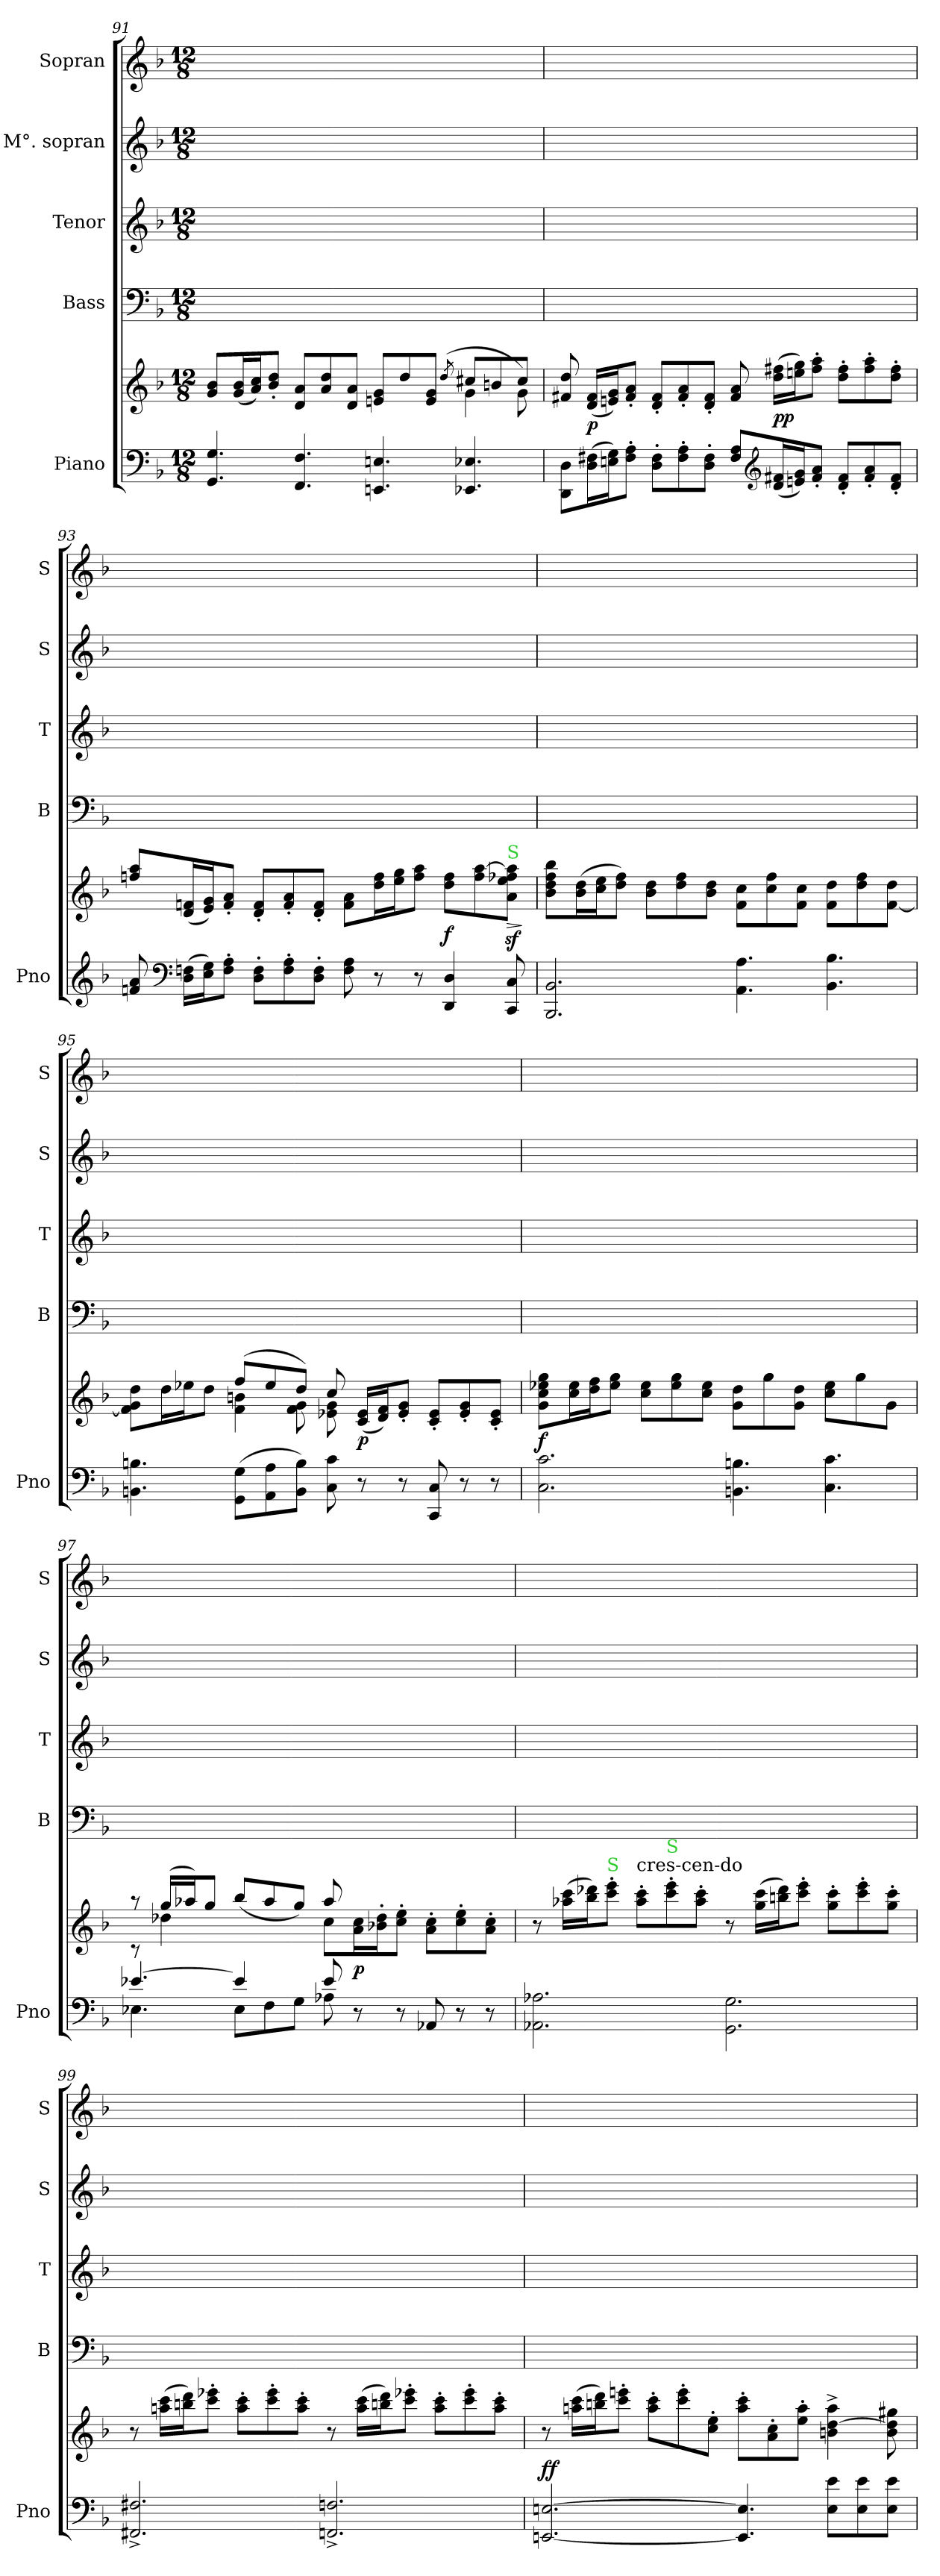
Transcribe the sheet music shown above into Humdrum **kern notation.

**kern	**kern	**dynam	**kern	**kern	**kern	**kern
*part5	*part5	*part5	*part4	*part3	*part2	*part1
*staff6	*staff5	*staff5/6	*staff4	*staff3	*staff2	*staff1
*I"Piano	*	*	*I"Bass	*I"Tenor	*I"M°. sopran	*I"Sopran
*I'Pno	*	*	*I'B	*I'T	*I'S	*I'S
*clefF4	*clefG2	*	*clefF4	*clefG2	*clefG2	*clefG2
*	*	*	*	*ITrd8c12	*	*
*k[b-]	*k[b-]	*	*k[b-]	*k[b-]	*k[b-]	*k[b-]
*d:	*d:	*	*d:	*d:	*d:	*d:
*M12/8	*M12/8	*	*M12/8	*M12/8	*M12/8	*M12/8
=91	=91	=91	=91	=91	=91	=91
*	*^	*	*	*	*	*
4.GG/ 4.G/	8g/ 8b-/L	2.ryy	.	1.ryy	1.ryy	1.ryy	1.ryy
.	(16g/ 16b-/L	.	.	.	.	.	.
.	16a/ 16cc/J)	.	.	.	.	.	.
.	8b-'/ 8dd'/J	.	.	.	.	.	.
4.FF/ 4.F/	8d/ 8a/L	.	.	.	.	.	.
.	8a/ 8dd/	.	.	.	.	.	.
.	8d/ 8a/J	.	.	.	.	.	.
4.EEn/ 4.En/	8en/ 8g/L	4.ryy	.	.	.	.	.
.	8dd/	.	.	.	.	.	.
.	8e/ 8g/J	.	.	.	.	.	.
.	(8qdd/	.	.	.	.	.	.
4.EE-X/ 4.E-X/	8cc#X/L	4g\	.	.	.	.	.
.	8bn/	.	.	.	.	.	.
.	8cc#/J)	8g\	.	.	.	.	.
*	*v	*v	*	*	*	*	*
=92	=92	=92	=92	=92	=92	=92
8DD\ 8D\L	8f#X/ 8dd/	.	1.ryy	1.ryy	1.ryy	1.ryy
(16D\ 16F#X\L	(16d/ 16f#/LL	p	.	.	.	.
16En\ 16G\J)	16en/ 16g/J)	.	.	.	.	.
8F#'\ 8A'\J	8f#'/ 8a'/J	.	.	.	.	.
8D'\ 8F#'\L	8d'/ 8f#'/L	.	.	.	.	.
8F#'\ 8A'\	8f#'/ 8a'/	.	.	.	.	.
8D'\ 8F#'\J	8d'/ 8f#'/J	.	.	.	.	.
8F#/ 8A/L	8f#/ 8a/	.	.	.	.	.
*clefG2	*	*	*	*	*	*
(16d/ 16f#X/L	(16dd\ 16ff#X\LL	pp	.	.	.	.
16en/ 16g/J)	16een\ 16gg\J)	.	.	.	.	.
8f#'/ 8a'/J	8ff#'\ 8aa'\J	.	.	.	.	.
8d'/ 8f#'/L	8dd'\ 8ff#'\L	.	.	.	.	.
8f#'/ 8a'/	8ff#'\ 8aa'\	.	.	.	.	.
8d'/ 8f#'/J	8dd'\ 8ff#'\J	.	.	.	.	.
=93	=93	=93	=93	=93	=93	=93
8fn/ 8a/	8ffn/ 8aa/L	.	1.ryy	1.ryy	1.ryy	1.ryy
*clefF4	*	*	*	*	*	*
(16D\ 16Fn\LL	(16d/ 16fn/L	.	.	.	.	.
16E\ 16G\J)	16e/ 16g/J)	.	.	.	.	.
8F'\ 8A'\J	8f'/ 8a'/J	.	.	.	.	.
8D'\ 8F'\L	8d'/ 8f'/L	.	.	.	.	.
8F'\ 8A'\	8f'/ 8a'/	.	.	.	.	.
8D'\ 8F'\J	8d'/ 8f'/J	.	.	.	.	.
8F\ 8A\	8f\ 8a\L	.	.	.	.	.
8r	16dd\ 16ff\L	.	.	.	.	.
.	16ee\ 16gg\J	.	.	.	.	.
8r	8ff\ 8aa\J	.	.	.	.	.
4DD/ 4D/	8dd\ 8ff\L	f	.	.	.	.
.	8ff\ [8aa\	.	.	.	.	.
!	!LO:TX:a:color=limegreen:t=S	!	!	!	!	!
!	!	!LO:HP:b	!	!	!	!
8CC/ 8C/	8az\ 8eez\ 8ff-Xz\ 8aa]z\J	>	.	.	.	.
.	.	]	.	.	.	.
=94	=94	=94	=94	=94	=94	=94
2.BBB-/ 2.BB-/	8b-\ 8dd\ 8ff\ 8bb-\L	.	1.ryy	1.ryy	1.ryy	1.ryy
.	(16b-\ 16dd\L	.	.	.	.	.
.	16cc\ 16ee\J	.	.	.	.	.
.	8dd\ 8ff\J)	.	.	.	.	.
.	8b-\ 8dd\L	.	.	.	.	.
.	8dd\ 8ff\	.	.	.	.	.
.	8b-\ 8dd\J	.	.	.	.	.
4.AA\ 4.A\	8f\ 8cc\L	.	.	.	.	.
.	8cc\ 8ff\	.	.	.	.	.
.	8f\ 8cc\J	.	.	.	.	.
4.BB-\ 4.B-\	8f\ 8dd\L	.	.	.	.	.
.	8dd\ 8ff\	.	.	.	.	.
.	[8f\ 8dd\J	.	.	.	.	.
=95	=95	=95	=95	=95	=95	=95
*	*^	*	*	*	*	*
4.BBn\ 4.Bn\	8f]\ 8g\ 8dd\L	4.ryy	.	1.ryy	1.ryy	1.ryy	1.ryy
.	16dd\L	.	.	.	.	.	.
.	16ee-X\J	.	.	.	.	.	.
.	8dd\J	.	.	.	.	.	.
(8GG\ 8G\L	(8ff/L	4f\ 4bn\	.	.	.	.	.
8AA\ 8A\	8ee-/	.	.	.	.	.	.
8BB\ 8B\J)	8dd/J)	8f\ 8g\	.	.	.	.	.
8C\ 8c\	8cc/	8e-X\ 8g\	.	.	.	.	.
8r	(16c/ 16e-/LL	4ryy	p	.	.	.	.
.	16d/ 16f/J)	.	.	.	.	.	.
8r	8e-'/ 8g'/J	.	.	.	.	.	.
8CC/ 8C/	8c'/ 8e-'/L	4.ryy	.	.	.	.	.
8r	8e-'/ 8g'/	.	.	.	.	.	.
8r	8c'/ 8e-'/J	.	.	.	.	.	.
*	*v	*v	*	*	*	*	*
=96	=96	=96	=96	=96	=96	=96
2.C\ 2.c\	8g\ 8cc\ 8ee-X\ 8gg\L	f	1.ryy	1.ryy	1.ryy	1.ryy
.	16cc\ 16ee-\L	.	.	.	.	.
.	16dd\ 16ff\J	.	.	.	.	.
.	8ee-\ 8gg\J	.	.	.	.	.
.	8cc\ 8ee-\L	.	.	.	.	.
.	8ee-\ 8gg\	.	.	.	.	.
.	8cc\ 8ee-\J	.	.	.	.	.
4.BBn\ 4.Bn\	8g\ 8dd\L	.	.	.	.	.
.	8gg\	.	.	.	.	.
.	8g\ 8dd\J	.	.	.	.	.
4.C\ 4.c\	8cc\ 8ee-\L	.	.	.	.	.
.	8gg\	.	.	.	.	.
.	8g\J	.	.	.	.	.
=97	=97	=97	=97	=97	=97	=97
*^	*^	*	*	*	*	*
[4.e-X/	4.E-X\	8raa	8rc	.	1.ryy	1.ryy	1.ryy	1.ryy
.	.	(16gg/LL	4dd-X\	.	.	.	.	.
.	.	16aa-X/J)	.	.	.	.	.	.
.	.	8gg/J	.	.	.	.	.	.
4e-/]	8E-\L	(>8bb-/L	4.ryy	.	.	.	.	.
.	8F\	8aa-/	.	.	.	.	.	.
8ryy	8G\J	8gg/J)	.	.	.	.	.	.
8e-/	8A-X\	8aa-/	8cc\L	.	.	.	.	.
8r	8ryy	4ryy	16a\ 16cc\L	p	.	.	.	.
.	.	.	16b-X'\ 16dd-'\J	.	.	.	.	.
8r	8ryy	.	8cc'\ 8ee'\J	.	.	.	.	.
8AA-X/	4.ryy	4.ryy	8a'\ 8cc'\L	.	.	.	.	.
8r	.	.	8cc'\ 8ee'\	.	.	.	.	.
8r	.	.	8a'\ 8cc'\J	.	.	.	.	.
*v	*v	*	*	*	*	*	*	*
*	*v	*v	*	*	*	*	*
=98	=98	=98	=98	=98	=98	=98
2.AA-X\ 2.A-X\	8r	.	1.ryy	1.ryy	1.ryy	1.ryy
.	(16aa-X\ 16ccc\LL	.	.	.	.	.
.	16bb-\ 16ddd-X\J)	.	.	.	.	.
!	!LO:TX:a:color=limegreen:t=S	!	!	!	!	!
.	8ccc'\ 8eee'\J	.	.	.	.	.
!	!LO:TX:t=cres-cen-do	!	!	!	!	!
.	8aa-'\ 8ccc'\L	.	.	.	.	.
!	!LO:TX:a:color=limegreen:t=S	!	!	!	!	!
.	8ccc'\ 8eee'\	.	.	.	.	.
.	8aa-'\ 8ccc'\J	.	.	.	.	.
2.GG\ 2.G\	8r	.	.	.	.	.
.	(16gg\ 16ccc\LL	.	.	.	.	.
.	16bbn\ 16ddd-\J)	.	.	.	.	.
.	8ccc'\ 8eee'\J	.	.	.	.	.
.	8gg'\ 8ccc'\L	.	.	.	.	.
.	8ccc'\ 8eee'\	.	.	.	.	.
.	8gg'\ 8ccc'\J	.	.	.	.	.
=99	=99	=99	=99	=99	=99	=99
2.FF#X^/ 2.F#X^/	8r	.	1.ryy	1.ryy	1.ryy	1.ryy
.	(16aan\ 16ccc\LL	.	.	.	.	.
.	16bbn\ 16ddd\J)	.	.	.	.	.
.	8ccc'\ 8eee-X'\J	.	.	.	.	.
.	8aa'\ 8ccc'\L	.	.	.	.	.
.	8ccc'\ 8eee-'\	.	.	.	.	.
.	8aa'\ 8ccc'\J	.	.	.	.	.
2.FFn^/ 2.Fn^/	8r	.	.	.	.	.
.	(16aa\ 16ccc\LL	.	.	.	.	.
.	16bbn\ 16ddd\J)	.	.	.	.	.
.	8ccc'\ 8eee-X'\J	.	.	.	.	.
.	8aa'\ 8ccc'\L	.	.	.	.	.
.	8ccc'\ 8eee-'\	.	.	.	.	.
.	8aa'\ 8ccc'\J	.	.	.	.	.
=100	=100	=100	=100	=100	=100	=100
[2.EEn/ [2.En/	8r	ff	1.ryy	1.ryy	1.ryy	1.ryy
.	(16aan\ 16ccc\LL	.	.	.	.	.
.	16bbn\ 16ddd\J)	.	.	.	.	.
.	8ccc'\ 8eeen'\J	.	.	.	.	.
.	8aa'\ 8ccc'\L	.	.	.	.	.
.	8ccc'\ 8eee'\	.	.	.	.	.
.	8cc'\ 8ee'\J	.	.	.	.	.
4.EE]/ 4.E]/	8aa'\ 8ccc'\L	.	.	.	.	.
.	8a'\ 8cc'\	.	.	.	.	.
.	8ee'\ 8aa'\J	.	.	.	.	.
8E\ 8e\L	4bn^\ [4dd^\ 4aa^\	.	.	.	.	.
8E\ 8e\	.	.	.	.	.	.
8E\ 8e\J	8b\ 8dd]\ 8gg#X\	.	.	.	.	.
=	=	=	=	=	=	=
*-	*-	*-	*-	*-	*-	*-
